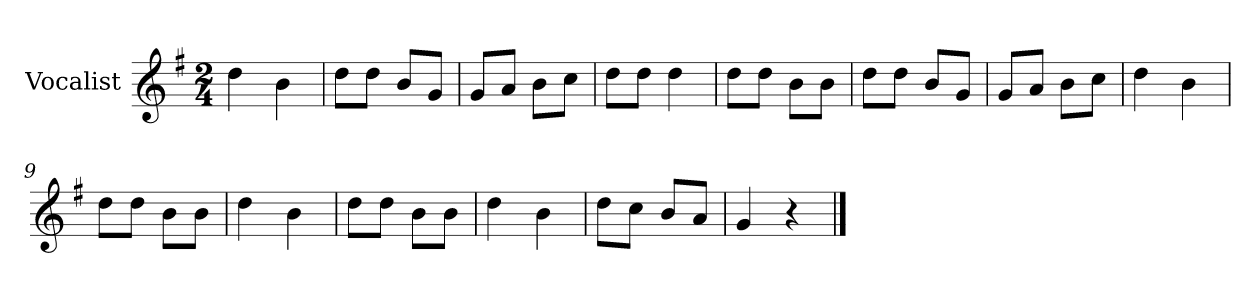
**kern
*part1
*staff1
*I"Vocalist
*k[f#]
*G:
*M2/4
=1
4dd
4b
=2
8ddL
8ddJ
8bL
8gJ
=3
8gL
8aJ
8bL
8ccJ
=4
8ddL
8ddJ
4dd
=5
8ddL
8ddJ
8bL
8bJ
=6
8ddL
8ddJ
8bL
8gJ
=7
8gL
8aJ
8bL
8ccJ
=8
4dd
4b
=9
8ddL
8ddJ
8bL
8bJ
=10
4dd
4b
=11
8ddL
8ddJ
8bL
8bJ
=12
4dd
4b
=13
8ddL
8ccJ
8bL
8aJ
=14
4g
4r
==
*-
